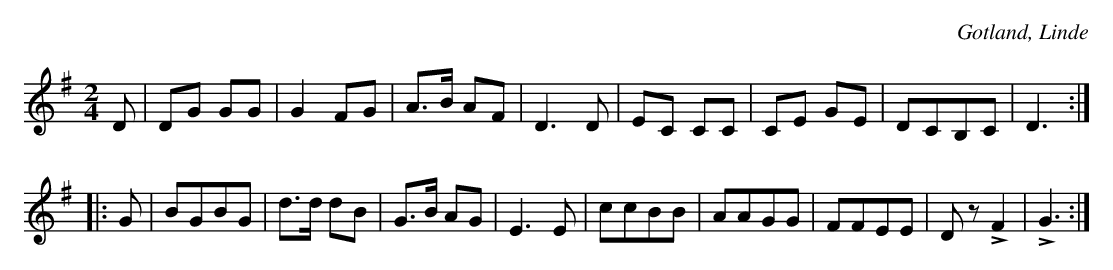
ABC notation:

X:1
T:
O:Gotland, Linde
M:2/4
L:1/8
K:G
D|DG GG|G2 FG|A>B AF|D3 D|EC CC|CE GE|DCB,C|D3:|
|:G|BGBG|d>d dB|G>B AG|E3 E|ccBB|AAGG|FFEE|D z LF2|LG3:|
